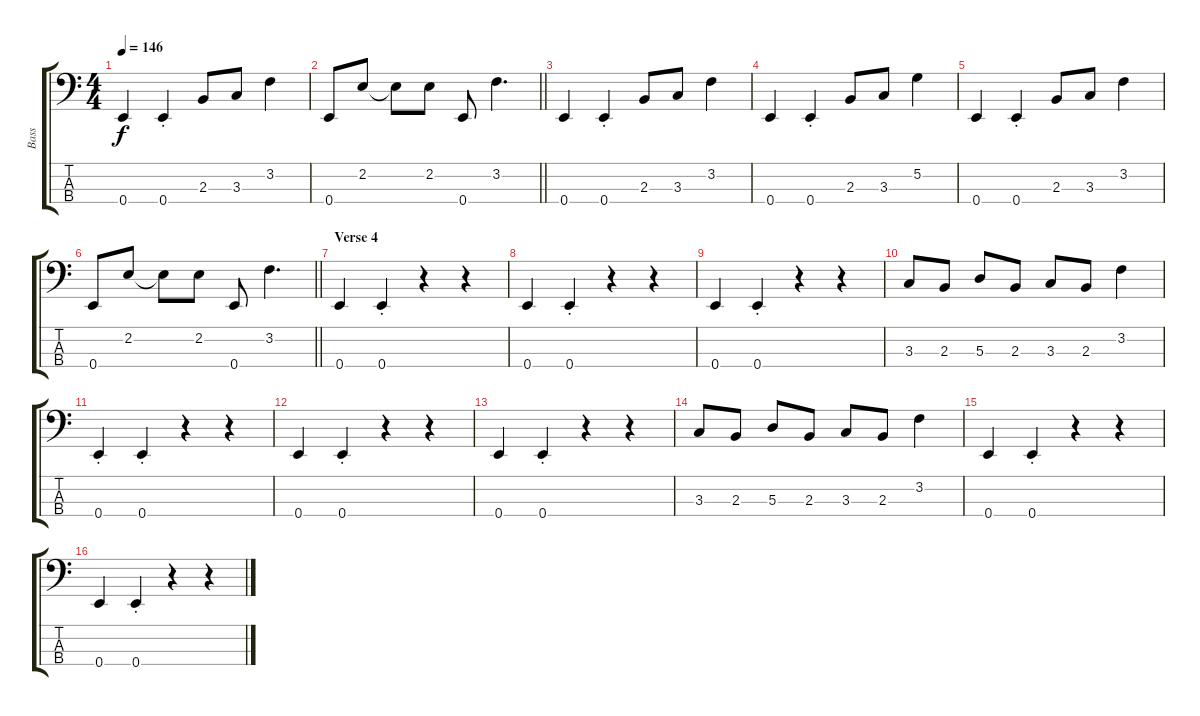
\track ("Bass" "Bass") {instrument electricbassfinger}
\staff {score tabs}
\tuning (G2 D2 A1 E1) {hide}
\ts (4 4)
\tempo 146
\clef f4
\ks c
0.4.4{dy f} 0.4{st}.4 2.3.8 3.3.8 3.2.4 |
\barLineRight lightlight
0.4.8 2.2.8 2.2{t}.8 2.2.8 0.4.8 3.2.4{d} |
0.4.4 0.4{st}.4 2.3.8 3.3.8 3.2.4 |
0.4.4 0.4{st}.4 2.3.8 3.3.8 5.2.4 |
0.4.4 0.4{st}.4 2.3.8 3.3.8 3.2.4 |
\barLineRight lightlight
0.4.8 2.2.8 2.2{t}.8 2.2.8 0.4.8 3.2.4{d} |
\section ("" "Verse 4")
0.4.4 0.4{st}.4 r.4 r.4 |
0.4.4 0.4{st}.4 r.4 r.4 |
0.4.4 0.4{st}.4 r.4 r.4 |
3.3.8 2.3.8 5.3.8 2.3.8 3.3.8 2.3.8 3.2.4 |
0.4{st}.4 0.4{st}.4 r.4 r.4 |
0.4.4 0.4{st}.4 r.4 r.4 |
0.4.4 0.4{st}.4 r.4 r.4 |
3.3.8 2.3.8 5.3.8 2.3.8 3.3.8 2.3.8 3.2.4 |
0.4.4 0.4{st}.4 r.4 r.4 |
0.4.4 0.4{st}.4 r.4 r.4
